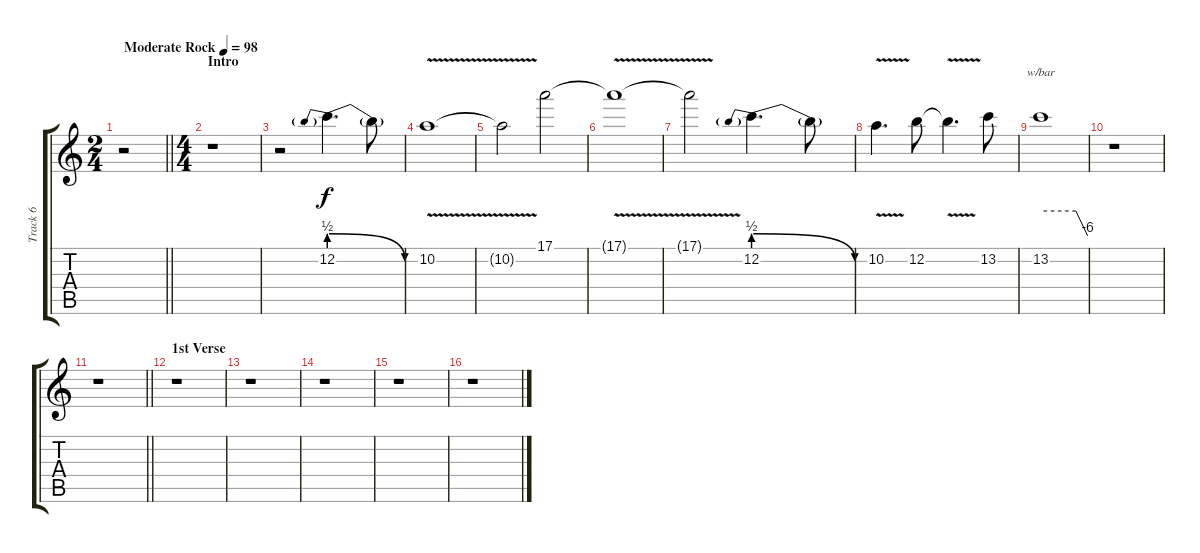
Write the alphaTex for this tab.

\track ("Track 6" "Track 6") {instrument overdrivenguitar}
\staff {score tabs}
\tuning (E4 B3 G3 D3 A2 E2) {hide}
\ts (2 4)
\tempo (98 "Moderate Rock")
\clef g2
\barLineRight lightlight
\ks c
r.2{dy f instrument overdrivenguitar} |
\ts (4 4)
\section ("" "Intro")
r.1 |
r.2 12.2{be (prebendrelease 0 2 60 0)}.4{d} 12.2{t}.8 |
10.2{v}.1 |
10.2{t}.2 17.1.2 |
17.1{v t}.1 |
17.1{t}.2 12.2{be (prebendrelease 0 2 60 0)}.4{d} 12.2{t}.8 |
10.2{v}.4{d} 12.2.8 12.2{v t}.4{d} 13.2.8 |
13.2.1{tbe (custom default 0 0 45 0 60 -24)} |
r.1 |
\barLineRight lightlight
r.1 |
\section ("" "1st Verse")
r.1 |
r.1 |
r.1 |
r.1 |
r.1
